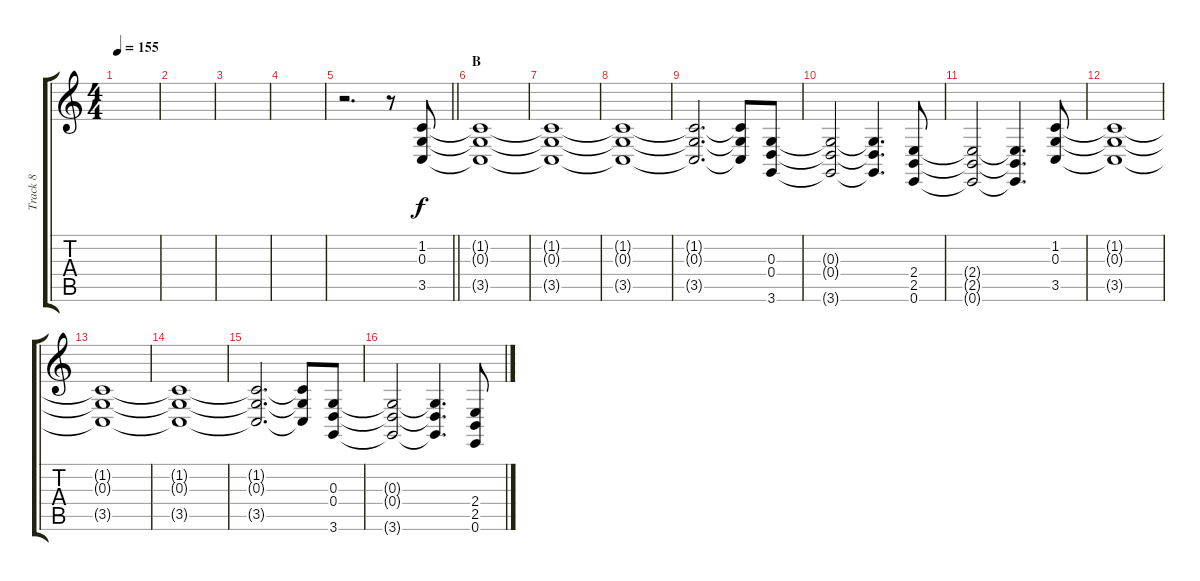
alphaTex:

\track ("Track 8" "Track 8") {instrument drawbarorgan}
\staff {score tabs}
\tuning (E4 B3 G3 D3 A2 E2) {hide}
\ts (4 4)
\tempo 155
\clef g2
\ks c
|
|
|
|
\barLineRight lightlight
r.2{d} r.8 (1.2 0.3 3.5).8 |
\section ("" "B")
(1.2{t} 0.3{t} 3.5{t}).1 |
(1.2{t} 0.3{t} 3.5{t}).1 |
(1.2{t} 0.3{t} 3.5{t}).1 |
(1.2{t} 0.3{t} 3.5{t}).2{d} (1.2{t} 0.3{t} 3.5{t}).8 (0.3 0.4 3.6).8 |
(0.3{t} 0.4{t} 3.6{t}).2 (0.3{t} 0.4{t} 3.6{t}).4{d} (2.4 2.5 0.6).8 |
(2.4{t} 2.5{t} 0.6{t}).2 (2.4{t} 2.5{t} 0.6{t}).4{d} (1.2 0.3 3.5).8 |
(1.2{t} 0.3{t} 3.5{t}).1 |
(1.2{t} 0.3{t} 3.5{t}).1 |
(1.2{t} 0.3{t} 3.5{t}).1 |
(1.2{t} 0.3{t} 3.5{t}).2{d} (1.2{t} 0.3{t} 3.5{t}).8 (0.3 0.4 3.6).8 |
(0.3{t} 0.4{t} 3.6{t}).2 (0.3{t} 0.4{t} 3.6{t}).4{d} (2.4 2.5 0.6).8
